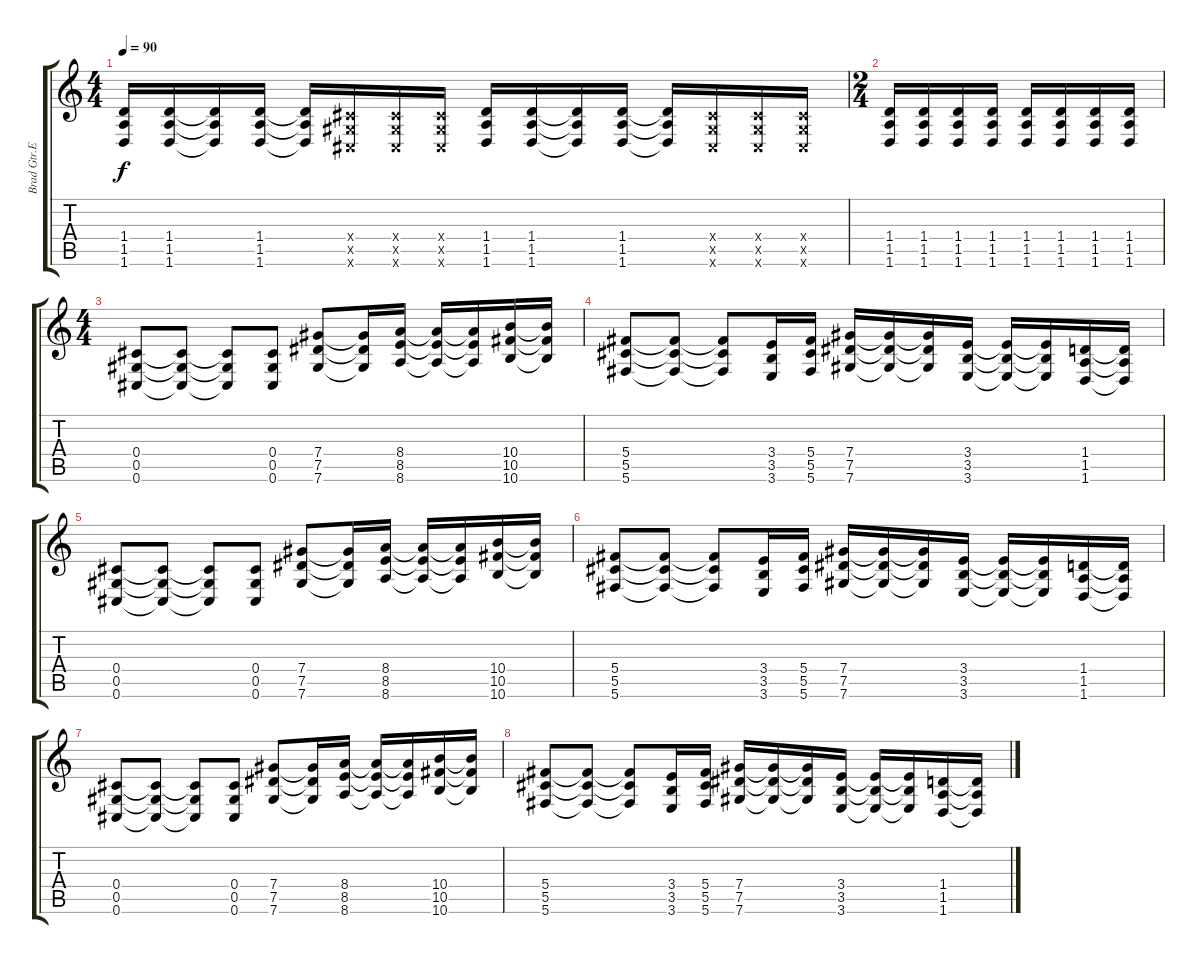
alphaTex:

\track ("Brad Gtr.Effect" "Brad Gtr.E") {instrument distortionguitar}
\staff {score tabs}
\tuning (Eb4 Bb3 Gb3 Db3 Ab2 Db2) {hide}
\ts (4 4)
\tempo 90
\clef g2
\ks c
(1.4 1.5 1.6).16{dy f} (1.4 1.5 1.6).16 (1.4{t} 1.5{t} 1.6{t}).16 (1.4 1.5 1.6).16 (1.4{t} 1.5{t} 1.6{t}).16 (0.4{x} 0.5{x} 0.6{x}).16 (0.4{x} 0.5{x} 0.6{x}).16 (0.4{x} 0.5{x} 0.6{x}).16 (1.4 1.5 1.6).16 (1.4 1.5 1.6).16 (1.4{t} 1.5{t} 1.6{t}).16 (1.4 1.5 1.6).16 (1.4{t} 1.5{t} 1.6{t}).16 (0.4{x} 0.5{x} 0.6{x}).16 (0.4{x} 0.5{x} 0.6{x}).16 (0.4{x} 0.5{x} 0.6{x}).16 |
\ts (2 4)
(1.4 1.5 1.6).16 (1.4 1.5 1.6).16 (1.4 1.5 1.6).16 (1.4 1.5 1.6).16 (1.4 1.5 1.6).16 (1.4 1.5 1.6).16 (1.4 1.5 1.6).16 (1.4 1.5 1.6).16 |
\ts (4 4)
(0.4 0.5 0.6).8 (0.4{t} 0.5{t} 0.6{t}).8 (0.4{t} 0.5{t} 0.6{t}).8 (0.4 0.5 0.6).8 (7.4 7.5 7.6).8 (7.4{t} 7.5{t} 7.6{t}).16 (8.4 8.5 8.6).16 (8.4{t} 8.5{t} 8.6{t}).16 (8.4{t} 8.5{t} 8.6{t}).16 (10.4 10.5 10.6).16 (10.4{t} 10.5{t} 10.6{t}).16 |
(5.4 5.5 5.6).8 (5.4{t} 5.5{t} 5.6{t}).8 (5.4{t} 5.5{t} 5.6{t}).8 (3.4 3.5 3.6).16 (5.4 5.5 5.6).16 (7.4 7.5 7.6).16 (7.4{t} 7.5{t} 7.6{t}).16 (7.4{t} 7.5{t} 7.6{t}).16 (3.4 3.5 3.6).16 (3.4{t} 3.5{t} 3.6{t}).16 (3.4{t} 3.5{t} 3.6{t}).16 (1.4 1.5 1.6).16 (1.4{t} 1.5{t} 1.6{t}).16 |
(0.4 0.5 0.6).8 (0.4{t} 0.5{t} 0.6{t}).8 (0.4{t} 0.5{t} 0.6{t}).8 (0.4 0.5 0.6).8 (7.4 7.5 7.6).8 (7.4{t} 7.5{t} 7.6{t}).16 (8.4 8.5 8.6).16 (8.4{t} 8.5{t} 8.6{t}).16 (8.4{t} 8.5{t} 8.6{t}).16 (10.4 10.5 10.6).16 (10.4{t} 10.5{t} 10.6{t}).16 |
(5.4 5.5 5.6).8 (5.4{t} 5.5{t} 5.6{t}).8 (5.4{t} 5.5{t} 5.6{t}).8 (3.4 3.5 3.6).16 (5.4 5.5 5.6).16 (7.4 7.5 7.6).16 (7.4{t} 7.5{t} 7.6{t}).16 (7.4{t} 7.5{t} 7.6{t}).16 (3.4 3.5 3.6).16 (3.4{t} 3.5{t} 3.6{t}).16 (3.4{t} 3.5{t} 3.6{t}).16 (1.4 1.5 1.6).16 (1.4{t} 1.5{t} 1.6{t}).16 |
(0.4 0.5 0.6).8 (0.4{t} 0.5{t} 0.6{t}).8 (0.4{t} 0.5{t} 0.6{t}).8 (0.4 0.5 0.6).8 (7.4 7.5 7.6).8 (7.4{t} 7.5{t} 7.6{t}).16 (8.4 8.5 8.6).16 (8.4{t} 8.5{t} 8.6{t}).16 (8.4{t} 8.5{t} 8.6{t}).16 (10.4 10.5 10.6).16 (10.4{t} 10.5{t} 10.6{t}).16 |
(5.4 5.5 5.6).8 (5.4{t} 5.5{t} 5.6{t}).8 (5.4{t} 5.5{t} 5.6{t}).8 (3.4 3.5 3.6).16 (5.4 5.5 5.6).16 (7.4 7.5 7.6).16 (7.4{t} 7.5{t} 7.6{t}).16 (7.4{t} 7.5{t} 7.6{t}).16 (3.4 3.5 3.6).16 (3.4{t} 3.5{t} 3.6{t}).16 (3.4{t} 3.5{t} 3.6{t}).16 (1.4 1.5 1.6).16 (1.4{t} 1.5{t} 1.6{t}).16
